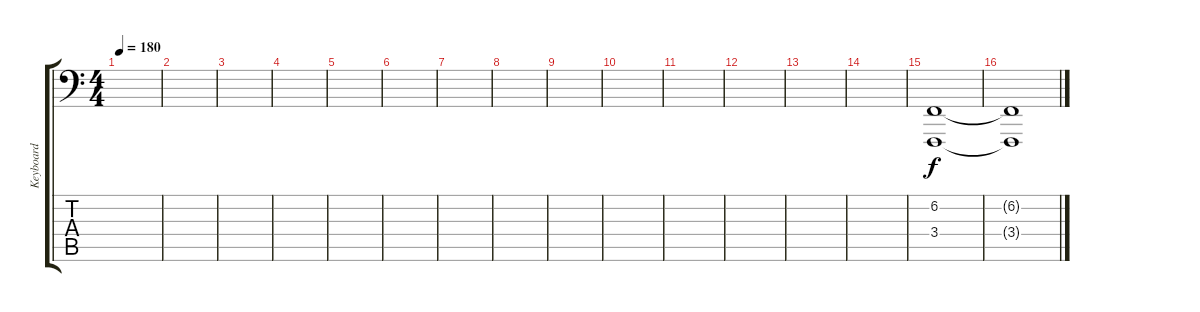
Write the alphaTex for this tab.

\track ("Keyboard" "Keyboard") {instrument stringensemble1}
\staff {score tabs}
\tuning (E2 B1 G1 D1 A0 D0) {hide}
\ts (4 4)
\tempo 180
\clef f4
\ks c
|
|
|
|
|
|
|
|
|
|
|
|
|
|
(6.2 3.4).1{dy f} |
(6.2{t} 3.4{t}).1
